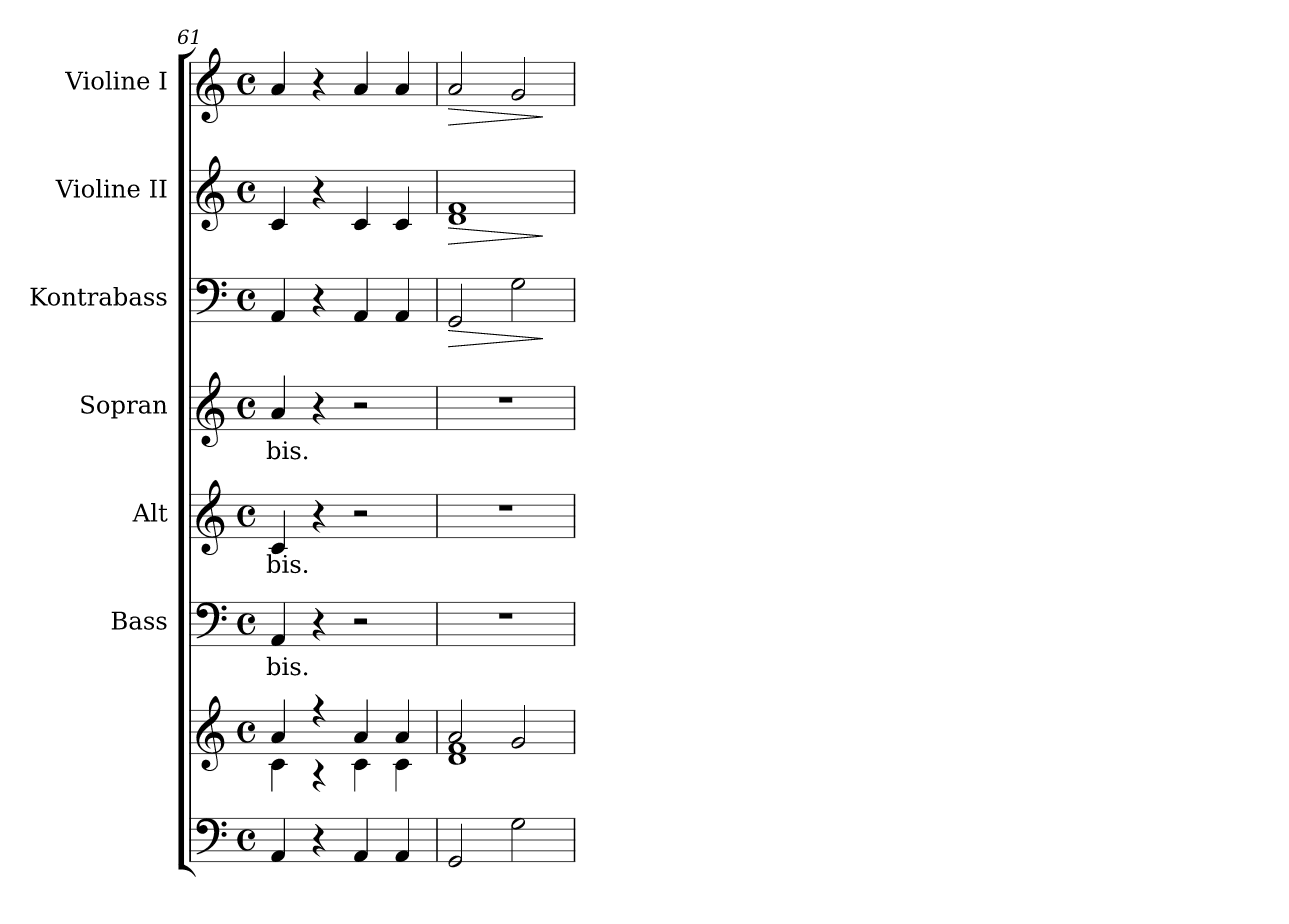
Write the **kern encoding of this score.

**kern	**kern	**kern	**text	**kern	**text	**kern	**text	**kern	**dynam	**kern	**dynam	**kern	**dynam
*part7	*part7	*part6	*part6	*part5	*part5	*part4	*part4	*part3	*part3	*part2	*part2	*part1	*part1
*staff8	*staff7	*staff6	*staff6	*staff5	*staff5	*staff4	*staff4	*staff3	*staff3	*staff2	*staff2	*staff1	*staff1
*	*	*I"Bass	*	*I"Alt	*	*I"Sopran	*	*I"Kontrabass	*	*I"Violine II	*	*I"Violine I	*
*	*	*I'B.	*	*I'A.	*	*I'S.	*	*I'Kb.	*	*I'Vl. II	*	*I'Vl. I	*
*clefF4	*clefG2	*clefF4	*	*clefG2	*	*clefG2	*	*clefF4	*	*clefG2	*	*clefG2	*
*	*	*	*	*	*	*	*	*ITrd7c12	*	*	*	*	*
*k[]	*k[]	*k[]	*	*k[]	*	*k[]	*	*k[]	*	*k[]	*	*k[]	*
*C:	*C:	*C:	*	*C:	*	*C:	*	*C:	*	*C:	*	*C:	*
*M4/4	*M4/4	*M4/4	*	*M4/4	*	*M4/4	*	*M4/4	*	*M4/4	*	*M4/4	*
*met(c)	*met(c)	*met(c)	*	*met(c)	*	*met(c)	*	*met(c)	*	*met(c)	*	*met(c)	*
=61	=61	=61	=61	=61	=61	=61	=61	=61	=61	=61	=61	=61	=61
*	*^	*	*	*	*	*	*	*	*	*	*	*	*
!	!	!	!	!LO:LY:b	!	!LO:LY:b	!	!LO:LY:b	!	!	!	!	!	!
4AA/	4a/	4c\	4AA/	-bis.	4c/	-bis.	4a/	-bis.	4AAA/	.	4c/	.	4a/	.
4r	4r	4r	4r	.	4r	.	4r	.	4r	.	4r	.	4r	.
4AA/	4a/	4c\	2r	.	2r	.	2r	.	4AAA/	.	4c/	.	4a/	.
4AA/	4a/	4c\	.	.	.	.	.	.	4AAA/	.	4c/	.	4a/	.
!!LO:PB:g=z
=62	=62	=62	=62	=62	=62	=62	=62	=62	=62	=62	=62	=62	=62	=62
!	!	!	!	!	!	!	!	!	!	!LO:HP:b	!	!LO:HP:b	!	!LO:HP:b
2GG/	2a/	1d 1f	1r	.	1r	.	1r	.	2GGG/	>	1d 1f	>	2a/	>
2G\	2g/	.	.	.	.	.	.	.	2GG\	.	.	.	2g/	.
*	*v	*v	*	*	*	*	*	*	*	*	*	*	*	*
.	.	.	.	.	.	.	.	.	]	.	]	.	]
=	=	=	=	=	=	=	=	=	=	=	=	=	=
*-	*-	*-	*-	*-	*-	*-	*-	*-	*-	*-	*-	*-	*-
